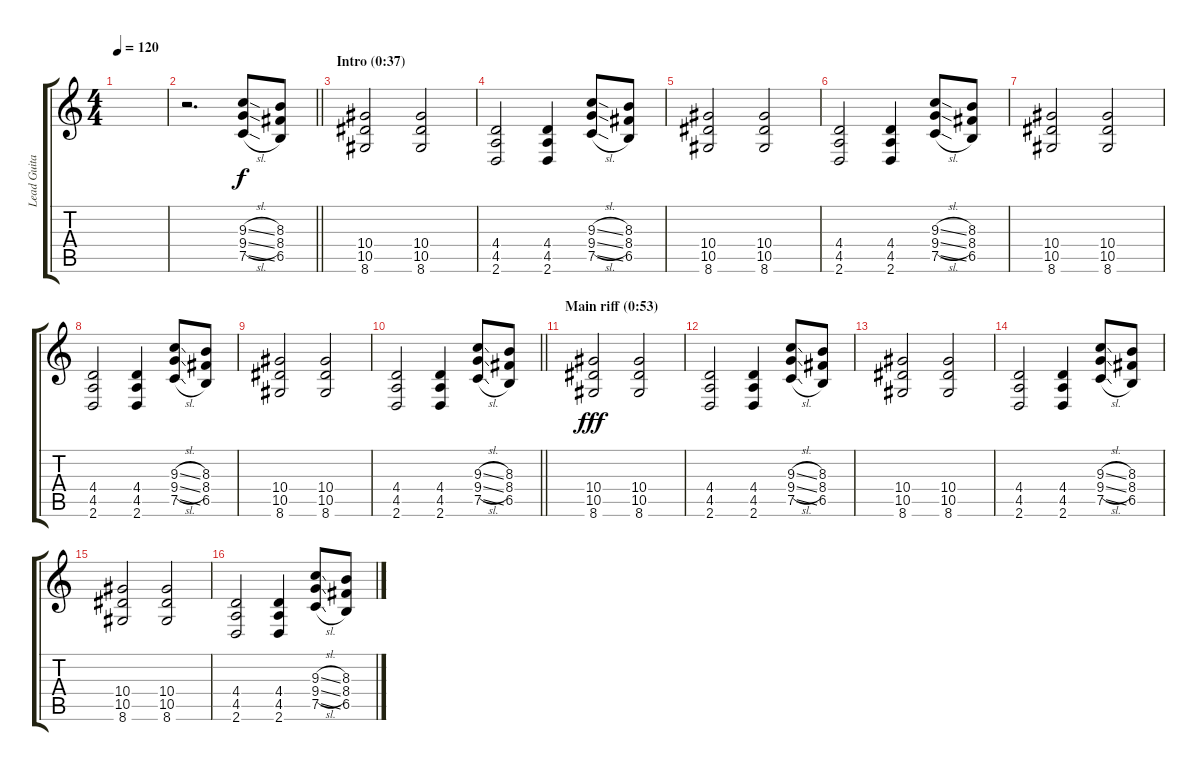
\track ("Lead Guitar" "Lead Guita") {instrument distortionguitar}
\staff {score tabs}
\tuning (C4 G3 Eb3 Bb2 F2 C2) {hide}
\ts (4 4)
\tempo 120
\clef g2
\ks c
|
\barLineRight lightlight
r.2{d} (9.3{sl} 9.4{sl} 7.5{sl}).8 (8.3 8.4 6.5).8 |
\section ("" "Intro (0:37)")
(10.4 10.5 8.6).2 (10.4 10.5 8.6).2 |
(4.4 4.5 2.6).2 (4.4 4.5 2.6).4 (9.3{sl} 9.4{sl} 7.5{sl}).8 (8.3 8.4 6.5).8 |
(10.4 10.5 8.6).2 (10.4 10.5 8.6).2 |
(4.4 4.5 2.6).2 (4.4 4.5 2.6).4 (9.3{sl} 9.4{sl} 7.5{sl}).8 (8.3 8.4 6.5).8 |
(10.4 10.5 8.6).2 (10.4 10.5 8.6).2 |
(4.4 4.5 2.6).2 (4.4 4.5 2.6).4 (9.3{sl} 9.4{sl} 7.5{sl}).8 (8.3 8.4 6.5).8 |
(10.4 10.5 8.6).2 (10.4 10.5 8.6).2 |
\barLineRight lightlight
(4.4 4.5 2.6).2 (4.4 4.5 2.6).4 (9.3{sl} 9.4{sl} 7.5{sl}).8 (8.3 8.4 6.5).8 |
\section ("" "Main riff (0:53)")
(10.4 10.5 8.6).2{dy fff} (10.4 10.5 8.6).2 |
(4.4 4.5 2.6).2 (4.4 4.5 2.6).4 (9.3{sl} 9.4{sl} 7.5{sl}).8 (8.3 8.4 6.5).8 |
(10.4 10.5 8.6).2 (10.4 10.5 8.6).2 |
(4.4 4.5 2.6).2 (4.4 4.5 2.6).4 (9.3{sl} 9.4{sl} 7.5{sl}).8 (8.3 8.4 6.5).8 |
(10.4 10.5 8.6).2 (10.4 10.5 8.6).2 |
(4.4 4.5 2.6).2 (4.4 4.5 2.6).4 (9.3{sl} 9.4{sl} 7.5{sl}).8 (8.3 8.4 6.5).8
